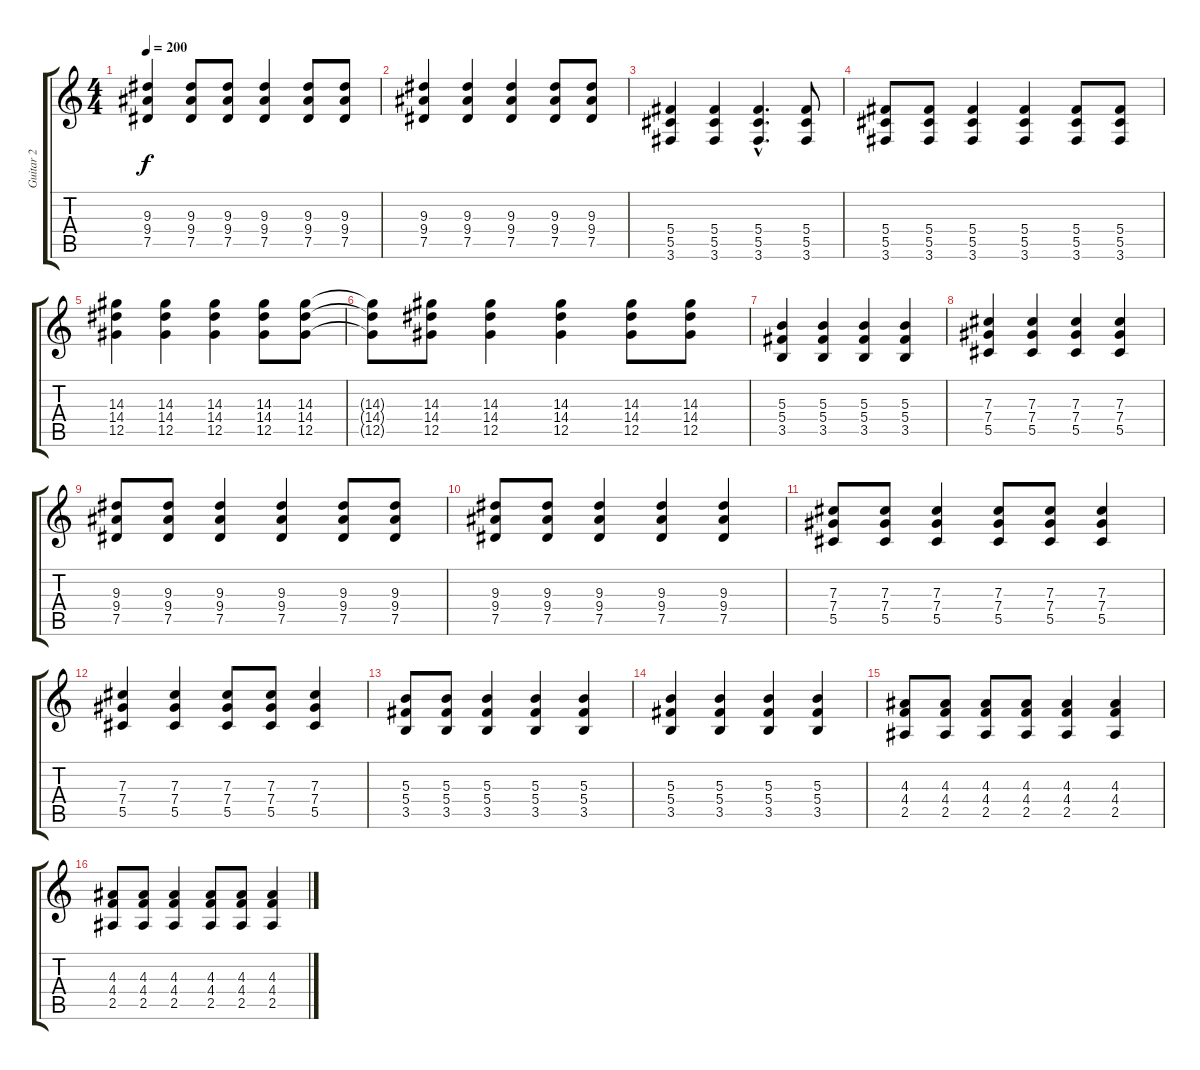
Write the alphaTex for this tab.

\track ("Guitar 2" "Guitar 2") {instrument distortionguitar}
\staff {score tabs}
\tuning (Eb4 Bb3 Gb3 Db3 Ab2 Eb2) {hide}
\ts (4 4)
\tempo 200
\clef g2
\ks c
(9.3 9.4 7.5).4{dy f} (9.3 9.4 7.5).8 (9.3 9.4 7.5).8 (9.3 9.4 7.5).4 (9.3 9.4 7.5).8 (9.3 9.4 7.5).8 |
(9.3 9.4 7.5).4 (9.3 9.4 7.5).4 (9.3 9.4 7.5).4 (9.3 9.4 7.5).8 (9.3 9.4 7.5).8 |
(5.4 5.5 3.6).4 (5.4 5.5 3.6).4 (5.4{hac} 5.5{hac} 3.6{hac}).4{d} (5.4 5.5 3.6).8 |
(5.4 5.5 3.6).8 (5.4 5.5 3.6).8 (5.4 5.5 3.6).4 (5.4 5.5 3.6).4 (5.4 5.5 3.6).8 (5.4 5.5 3.6).8 |
(14.3 14.4 12.5).4 (14.3 14.4 12.5).4 (14.3 14.4 12.5).4 (14.3 14.4 12.5).8 (14.3 14.4 12.5).8 |
(14.3{t} 14.4{t} 12.5{t}).8 (14.3 14.4 12.5).8 (14.3 14.4 12.5).4 (14.3 14.4 12.5).4 (14.3 14.4 12.5).8 (14.3 14.4 12.5).8 |
(5.3 5.4 3.5).4 (5.3 5.4 3.5).4 (5.3 5.4 3.5).4 (5.3 5.4 3.5).4 |
(7.3 7.4 5.5).4 (7.3 7.4 5.5).4 (7.3 7.4 5.5).4 (7.3 7.4 5.5).4 |
(9.3 9.4 7.5).8 (9.3 9.4 7.5).8 (9.3 9.4 7.5).4 (9.3 9.4 7.5).4 (9.3 9.4 7.5).8 (9.3 9.4 7.5).8 |
(9.3 9.4 7.5).8 (9.3 9.4 7.5).8 (9.3 9.4 7.5).4 (9.3 9.4 7.5).4 (9.3 9.4 7.5).4 |
(7.3 7.4 5.5).8 (7.3 7.4 5.5).8 (7.3 7.4 5.5).4 (7.3 7.4 5.5).8 (7.3 7.4 5.5).8 (7.3 7.4 5.5).4 |
(7.3 7.4 5.5).4 (7.3 7.4 5.5).4 (7.3 7.4 5.5).8 (7.3 7.4 5.5).8 (7.3 7.4 5.5).4 |
(5.3 5.4 3.5).8 (5.3 5.4 3.5).8 (5.3 5.4 3.5).4 (5.3 5.4 3.5).4 (5.3 5.4 3.5).4 |
(5.3 5.4 3.5).4 (5.3 5.4 3.5).4 (5.3 5.4 3.5).4 (5.3 5.4 3.5).4 |
(4.3 4.4 2.5).8 (4.3 4.4 2.5).8 (4.3 4.4 2.5).8 (4.3 4.4 2.5).8 (4.3 4.4 2.5).4 (4.3 4.4 2.5).4 |
(4.3 4.4 2.5).8 (4.3 4.4 2.5).8 (4.3 4.4 2.5).4 (4.3 4.4 2.5).8 (4.3 4.4 2.5).8 (4.3 4.4 2.5).4
